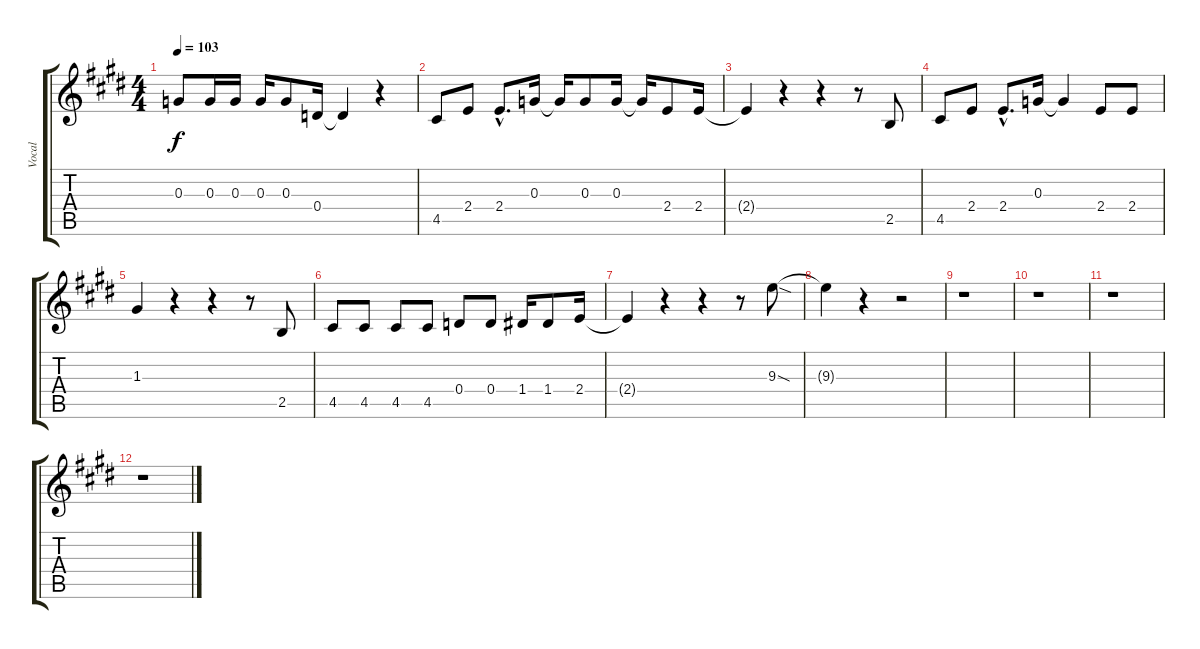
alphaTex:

\track ("Vocal" "Vocal") {instrument harmonica}
\staff {score tabs}
\tuning (E5 B4 G4 D4 A3 E3) {hide}
\ts (4 4)
\tempo 103
\clef g2
\ks e
0.3.8{dy f} 0.3.16 0.3.16 0.3.16 0.3.8 0.4.16 0.4{t}.4 r.4 |
4.5.8 2.4.8 2.4{hac}.8{d} 0.3.16 0.3{t}.16 0.3.8 0.3.16 0.3{t}.16 2.4.8 2.4.16 |
2.4{t}.4 r.4 r.4 r.8 2.5.8 |
4.5.8 2.4.8 2.4{hac}.8{d} 0.3.16 0.3{t}.4 2.4.8 2.4.8 |
1.3.4 r.4 r.4 r.8 2.5.8 |
4.5.8 4.5.8 4.5.8 4.5.8 0.4.8 0.4.8 1.4.16 1.4.8 2.4.16 |
2.4{t}.4 r.4 r.4 r.8 9.3{sod}.8 |
9.3{t}.4 r.4 r.2 |
r.1 |
r.1 |
r.1 |
r.1
